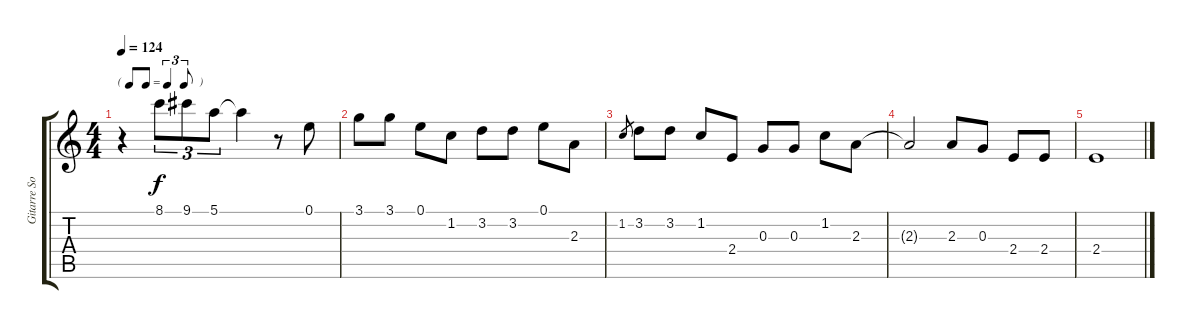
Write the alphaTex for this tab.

\track ("Gitarre Solo" "Gitarre So") {instrument acousticguitarnylon}
\staff {score tabs}
\tuning (E4 B3 G3 D3 A2 E2) {hide}
\ts (4 4)
\tf triplet8th
\tempo 124
\clef g2
\ks c
r.4{dy f} 8.1.8{tu (3 2)} 9.1.8{tu (3 2)} 5.1.8{tu (3 2)} 5.1{t}.4 r.8 0.1.8 |
3.1.8 3.1.8 0.1.8 1.2.8 3.2.8 3.2.8 0.1.8 2.3.8 |
1.2.8{gr} 3.2.8 3.2.8 1.2.8 2.4.8 0.3.8 0.3.8 1.2.8 2.3.8 |
2.3{t}.2 2.3.8 0.3.8 2.4.8 2.4.8 |
2.4.1
